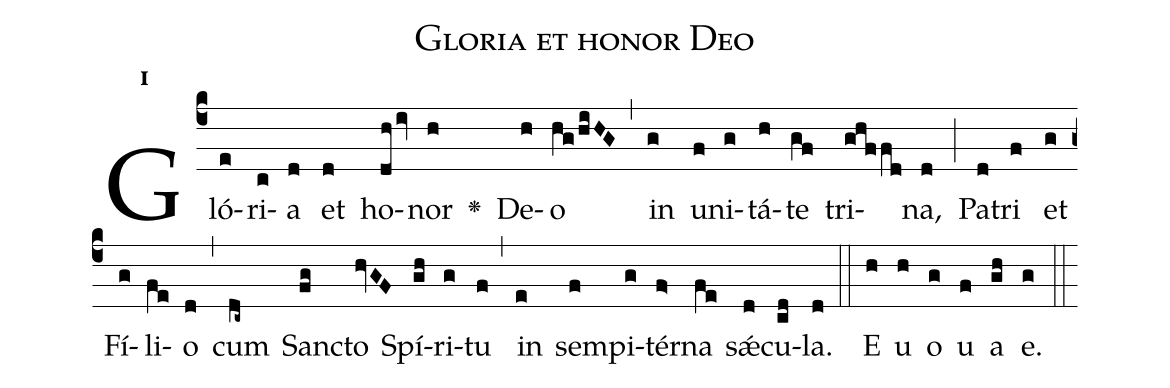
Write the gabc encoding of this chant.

name:Gloria et honor Deo;
office-part:Antiphona;
mode:1;
%%
initial-style: 1;
name: Gloria et honor Deo;
book: Antiphonae & Responsoria/Tomus IV, p. 170;
occasion: Sanctissimae Trinitatis;
office-part: Vesperae I Ant 3;
user-notes: ;
commentary: ;
annotation: 1g;
centering-scheme: english;
fontsize: 12;
font: OFLSortsMillGoudy;
height: 11;
width: 4.5;
%%
(c4)Gló(e)ri(c)a(d) et(d) ho(dhiv)nor(h) <v>\greheightstar</v>() De(h)o(hg/hiHG) (,) in(g) u(f)ni(g)tá(h)te(gf) tri(ghf/fd)na,(d) (;) Pa(d)tri(f) et(g) Fí(g)li(fe)o(d) (,) cum(dc~) San(fg)cto(hvGF) Spí(gh)ri(g)tu(f) (,) in(e) sem(f)pi(g)tér(f>)na(fe) sǽ(d)cu(cd)la.(d) (::)
E(h) u(h) o(g) u(f) a(gh) e.(g) (::)
